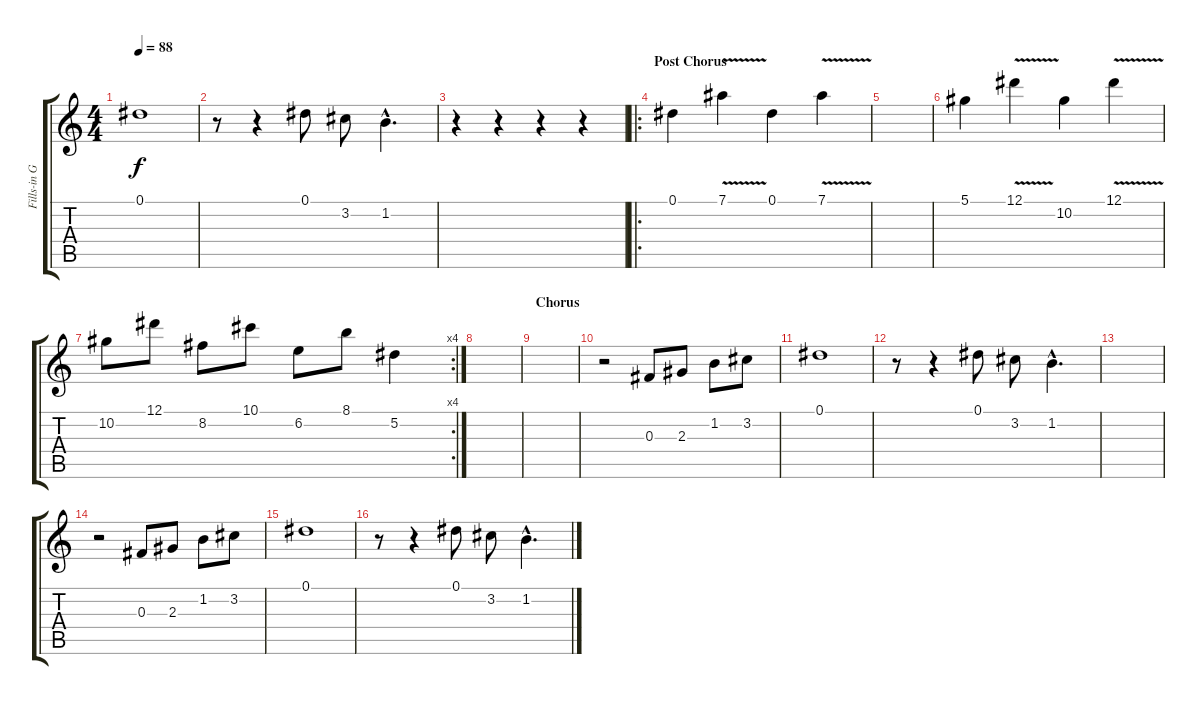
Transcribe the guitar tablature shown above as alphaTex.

\track ("Fills-in Guitar" "Fills-in G") {instrument overdrivenguitar}
\staff {score tabs}
\tuning (Eb4 Bb3 Gb3 Db3 Ab2 Eb2) {hide}
\ts (4 4)
\tempo 88
\clef g2
\ks c
0.1.1{dy f} |
r.8 r.4 0.1.8 3.2.8 1.2{hac}.4{d} |
r.4 r.4 r.4 r.4 |
\ro
\section ("" "Post Chorus")
0.1.4 7.1{v}.4 0.1.4 7.1{v}.4 |
|
5.1.4 12.1{v}.4 10.2.4 12.1{v}.4 |
\rc 4
10.2.8 12.1.8 8.2.8 10.1.8 6.2.8 8.1.8 5.2.4 |
|
\section ("" "Chorus")
|
r.2 0.3.8 2.3.8 1.2.8 3.2.8 |
0.1.1 |
r.8 r.4 0.1.8 3.2.8 1.2{hac}.4{d} |
|
r.2 0.3.8 2.3.8 1.2.8 3.2.8 |
0.1.1 |
r.8 r.4 0.1.8 3.2.8 1.2{hac}.4{d}
